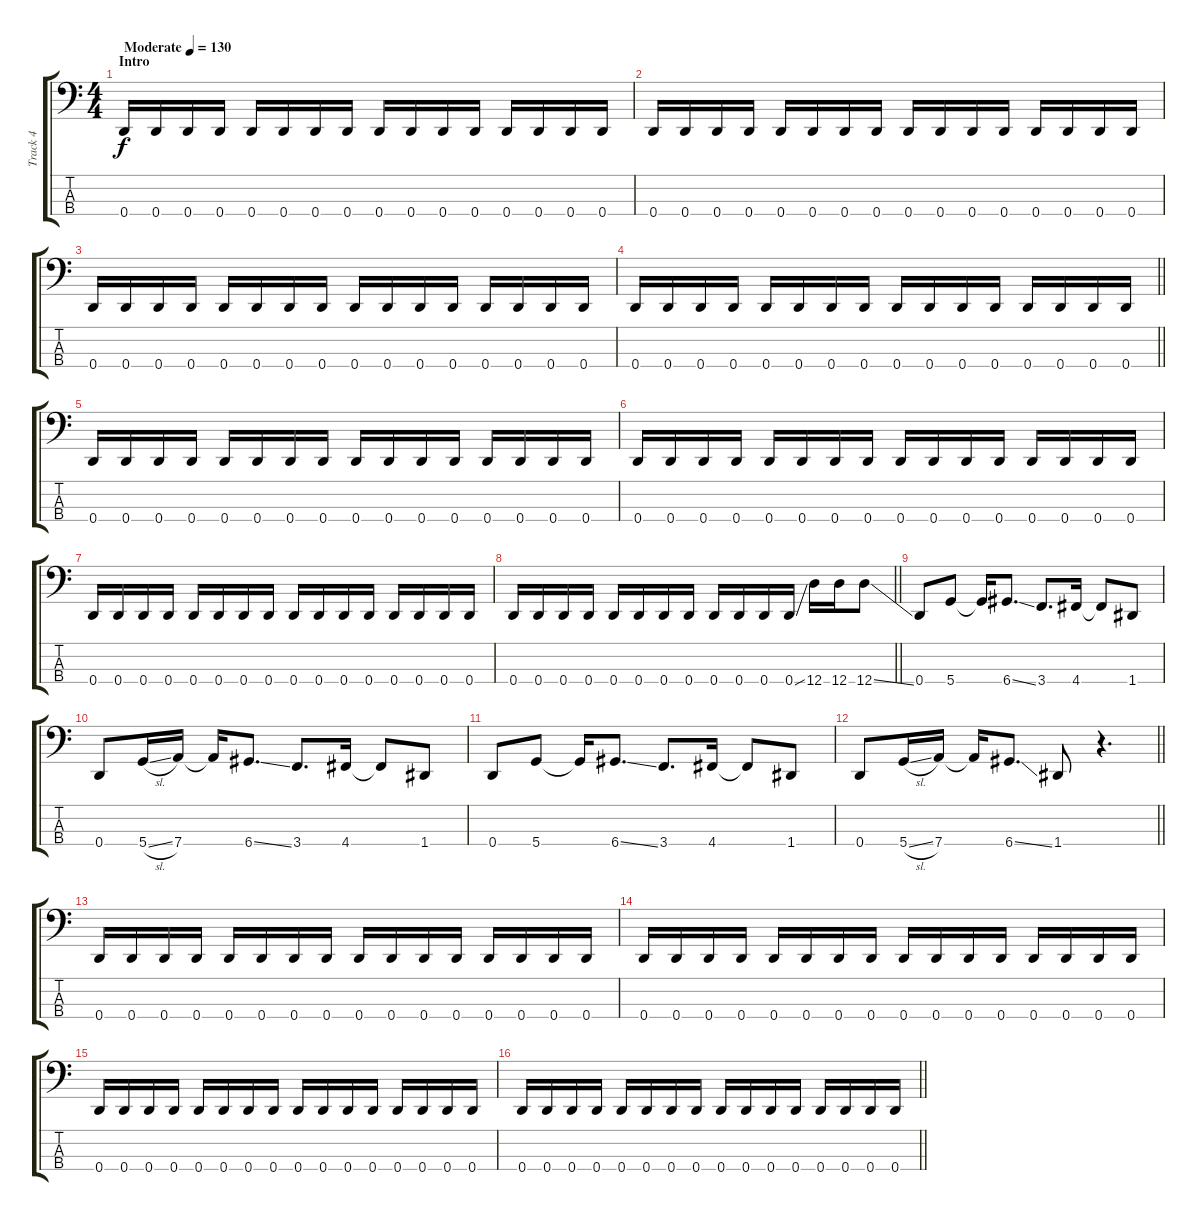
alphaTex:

\track ("Track 4" "Track 4") {instrument electricbasspick}
\staff {score tabs}
\tuning (G2 D2 A1 D1) {hide}
\ts (4 4)
\section ("" "Intro")
\tempo (130 "Moderate")
\clef f4
\ks c
0.4.16{dy f instrument electricbasspick} 0.4.16 0.4.16 0.4.16 0.4.16 0.4.16 0.4.16 0.4.16 0.4.16 0.4.16 0.4.16 0.4.16 0.4.16 0.4.16 0.4.16 0.4.16 |
0.4.16 0.4.16 0.4.16 0.4.16 0.4.16 0.4.16 0.4.16 0.4.16 0.4.16 0.4.16 0.4.16 0.4.16 0.4.16 0.4.16 0.4.16 0.4.16 |
0.4.16 0.4.16 0.4.16 0.4.16 0.4.16 0.4.16 0.4.16 0.4.16 0.4.16 0.4.16 0.4.16 0.4.16 0.4.16 0.4.16 0.4.16 0.4.16 |
\barLineRight lightlight
0.4.16 0.4.16 0.4.16 0.4.16 0.4.16 0.4.16 0.4.16 0.4.16 0.4.16 0.4.16 0.4.16 0.4.16 0.4.16 0.4.16 0.4.16 0.4.16 |
\section ("" "")
0.4.16 0.4.16 0.4.16 0.4.16 0.4.16 0.4.16 0.4.16 0.4.16 0.4.16 0.4.16 0.4.16 0.4.16 0.4.16 0.4.16 0.4.16 0.4.16 |
0.4.16 0.4.16 0.4.16 0.4.16 0.4.16 0.4.16 0.4.16 0.4.16 0.4.16 0.4.16 0.4.16 0.4.16 0.4.16 0.4.16 0.4.16 0.4.16 |
0.4.16 0.4.16 0.4.16 0.4.16 0.4.16 0.4.16 0.4.16 0.4.16 0.4.16 0.4.16 0.4.16 0.4.16 0.4.16 0.4.16 0.4.16 0.4.16 |
\barLineRight lightlight
0.4.16 0.4.16 0.4.16 0.4.16 0.4.16 0.4.16 0.4.16 0.4.16 0.4.16 0.4.16 0.4.16 0.4{ss}.16 12.4.16 12.4.16 12.4{ss}.8 |
\section ("" "")
0.4.8 5.4.8 5.4{t}.16 6.4{ss}.8{d} 3.4.8{d} 4.4.16 4.4{t}.8 1.4.8 |
0.4.8 5.4{sl}.16 7.4.16 7.4{t}.16 6.4{ss}.8{d} 3.4.8{d} 4.4.16 4.4{t}.8 1.4.8 |
0.4.8 5.4.8 5.4{t}.16 6.4{ss}.8{d} 3.4.8{d} 4.4.16 4.4{t}.8 1.4.8 |
\barLineRight lightlight
0.4.8 5.4{sl}.16 7.4.16 7.4{t}.16 6.4{ss}.8{d} 1.4.8 r.4{d} |
\section ("" "")
0.4.16 0.4.16 0.4.16 0.4.16 0.4.16 0.4.16 0.4.16 0.4.16 0.4.16 0.4.16 0.4.16 0.4.16 0.4.16 0.4.16 0.4.16 0.4.16 |
0.4.16 0.4.16 0.4.16 0.4.16 0.4.16 0.4.16 0.4.16 0.4.16 0.4.16 0.4.16 0.4.16 0.4.16 0.4.16 0.4.16 0.4.16 0.4.16 |
0.4.16 0.4.16 0.4.16 0.4.16 0.4.16 0.4.16 0.4.16 0.4.16 0.4.16 0.4.16 0.4.16 0.4.16 0.4.16 0.4.16 0.4.16 0.4.16 |
\barLineRight lightlight
0.4.16 0.4.16 0.4.16 0.4.16 0.4.16 0.4.16 0.4.16 0.4.16 0.4.16 0.4.16 0.4.16 0.4.16 0.4.16 0.4.16 0.4.16 0.4.16
